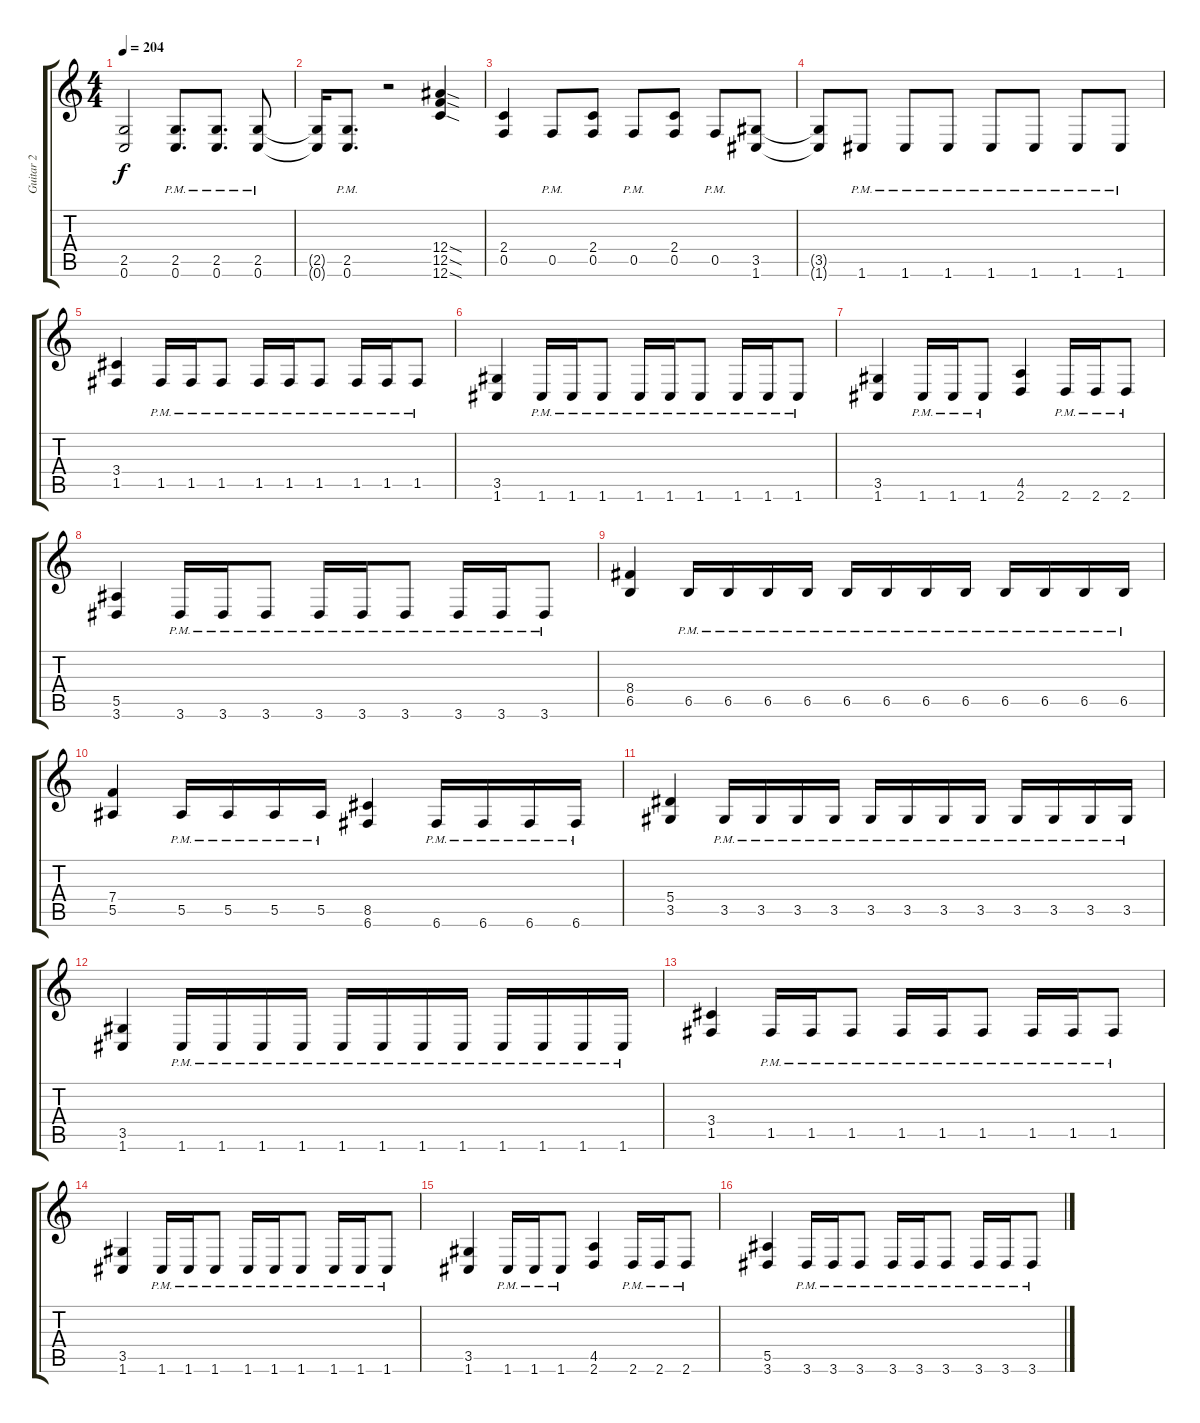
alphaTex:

\track ("Guitar 2" "Guitar 2") {instrument distortionguitar}
\staff {score tabs}
\tuning (C4 G3 Eb3 Bb2 F2 C2) {hide}
\ts (4 4)
\tempo 204
\clef g2
\ks c
(2.5{t} 0.6{t}).2{dy f} (2.5{pm} 0.6{pm}).8{d} (2.5{pm} 0.6{pm}).8{d} (2.5{pm} 0.6{pm}).8 |
(2.5{t} 0.6{t}).16 (2.5{pm} 0.6{pm}).8{d} r.2 (12.4{sod} 12.5{sod} 12.6{sod}).4 |
(2.4 0.5).4 0.5{pm}.8 (2.4 0.5).8 0.5{pm}.8 (2.4 0.5).8 0.5{pm}.8 (3.5 1.6).8 |
(3.5{t} 1.6{t}).8 1.6{pm}.8 1.6{pm}.8 1.6{pm}.8 1.6{pm}.8 1.6{pm}.8 1.6{pm}.8 1.6{pm}.8 |
(3.4 1.5).4 1.5{pm}.16 1.5{pm}.16 1.5{pm}.8 1.5{pm}.16 1.5{pm}.16 1.5{pm}.8 1.5{pm}.16 1.5{pm}.16 1.5{pm}.8 |
(3.5 1.6).4 1.6{pm}.16 1.6{pm}.16 1.6{pm}.8 1.6{pm}.16 1.6{pm}.16 1.6{pm}.8 1.6{pm}.16 1.6{pm}.16 1.6{pm}.8 |
(3.5 1.6).4 1.6{pm}.16 1.6{pm}.16 1.6{pm}.8 (4.5 2.6).4 2.6{pm}.16 2.6{pm}.16 2.6{pm}.8 |
(5.5 3.6).4 3.6{pm}.16 3.6{pm}.16 3.6{pm}.8 3.6{pm}.16 3.6{pm}.16 3.6{pm}.8 3.6{pm}.16 3.6{pm}.16 3.6{pm}.8 |
(8.4 6.5).4 6.5{pm}.16 6.5{pm}.16 6.5{pm}.16 6.5{pm}.16 6.5{pm}.16 6.5{pm}.16 6.5{pm}.16 6.5{pm}.16 6.5{pm}.16 6.5{pm}.16 6.5{pm}.16 6.5{pm}.16 |
(7.4 5.5).4 5.5{pm}.16 5.5{pm}.16 5.5{pm}.16 5.5{pm}.16 (8.5 6.6).4 6.6{pm}.16 6.6{pm}.16 6.6{pm}.16 6.6{pm}.16 |
(5.4 3.5).4 3.5{pm}.16 3.5{pm}.16 3.5{pm}.16 3.5{pm}.16 3.5{pm}.16 3.5{pm}.16 3.5{pm}.16 3.5{pm}.16 3.5{pm}.16 3.5{pm}.16 3.5{pm}.16 3.5{pm}.16 |
(3.5 1.6).4 1.6{pm}.16 1.6{pm}.16 1.6{pm}.16 1.6{pm}.16 1.6{pm}.16 1.6{pm}.16 1.6{pm}.16 1.6{pm}.16 1.6{pm}.16 1.6{pm}.16 1.6{pm}.16 1.6{pm}.16 |
(3.4 1.5).4 1.5{pm}.16 1.5{pm}.16 1.5{pm}.8 1.5{pm}.16 1.5{pm}.16 1.5{pm}.8 1.5{pm}.16 1.5{pm}.16 1.5{pm}.8 |
(3.5 1.6).4 1.6{pm}.16 1.6{pm}.16 1.6{pm}.8 1.6{pm}.16 1.6{pm}.16 1.6{pm}.8 1.6{pm}.16 1.6{pm}.16 1.6{pm}.8 |
(3.5 1.6).4 1.6{pm}.16 1.6{pm}.16 1.6{pm}.8 (4.5 2.6).4 2.6{pm}.16 2.6{pm}.16 2.6{pm}.8 |
(5.5 3.6).4 3.6{pm}.16 3.6{pm}.16 3.6{pm}.8 3.6{pm}.16 3.6{pm}.16 3.6{pm}.8 3.6{pm}.16 3.6{pm}.16 3.6{pm}.8
